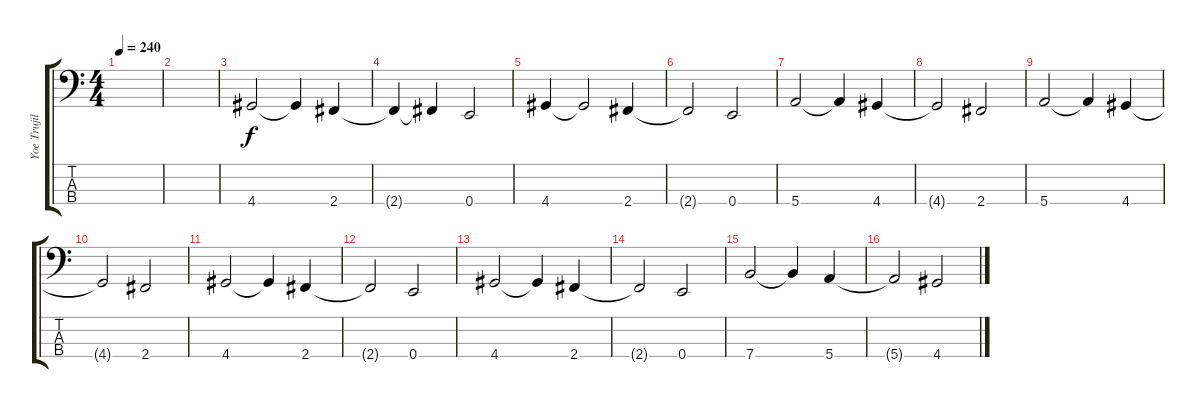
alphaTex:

\track ("Yoe Trujilo" "Yoe Trujil") {instrument slapbass1}
\staff {score tabs}
\tuning (G2 D2 A1 E1) {hide}
\ts (4 4)
\tempo 240
\clef f4
\ks c
|
|
4.4.2 4.4{t}.4 2.4.4 |
2.4{t}.4 2.4{t}.4 0.4.2 |
4.4.4 4.4{t}.2 2.4.4 |
2.4{t}.2 0.4.2 |
5.4.2 5.4{t}.4 4.4.4 |
4.4{t}.2 2.4.2 |
5.4.2 5.4{t}.4 4.4.4 |
4.4{t}.2 2.4.2 |
4.4.2 4.4{t}.4 2.4.4 |
2.4{t}.2 0.4.2 |
4.4.2 4.4{t}.4 2.4.4 |
2.4{t}.2 0.4.2 |
7.4.2 7.4{t}.4 5.4.4 |
5.4{t}.2 4.4.2
